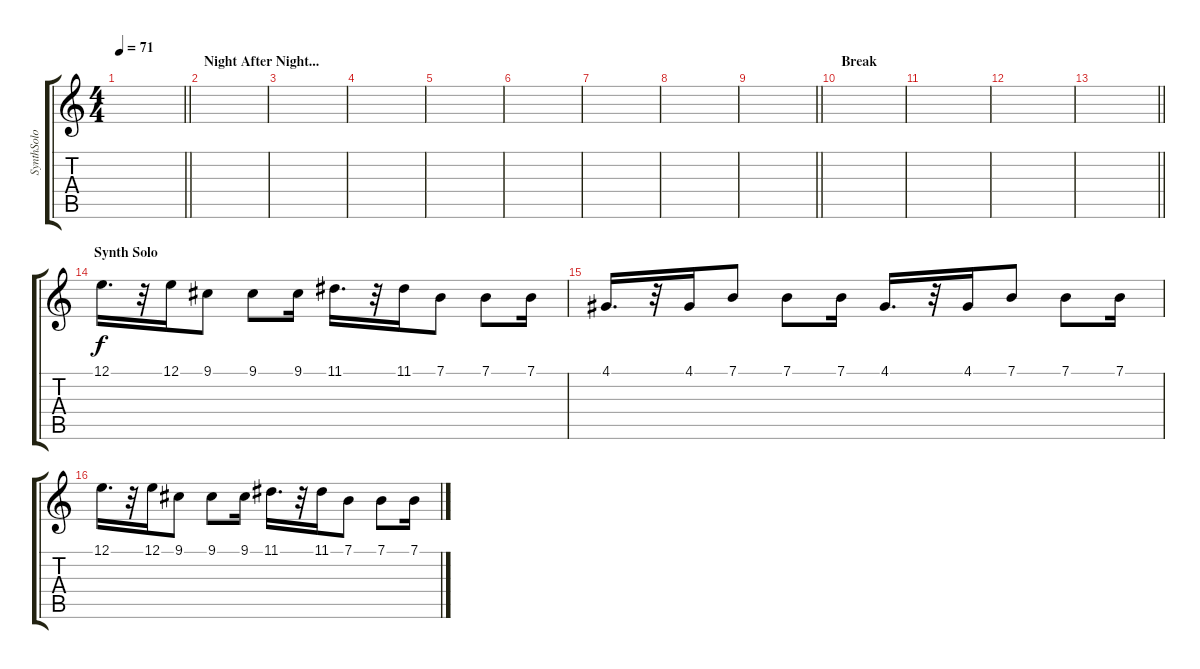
\track ("SynthSolo" "SynthSolo") {instrument lead2sawtooth}
\staff {score tabs}
\tuning (E4 B3 G3 D3 A2 E2) {hide}
\ts (4 4)
\tempo 71
\clef g2
\barLineRight lightlight
\ks c
|
\section ("" "Night After Night...")
|
|
|
|
|
|
|
\barLineRight lightlight
|
\section ("" "Break")
|
|
|
\barLineRight lightlight
|
\section ("" "Synth Solo")
12.1.16{d} r.32 12.1.16 9.1.8 9.1.8 9.1.16 11.1.16{d} r.32 11.1.16 7.1.8 7.1.8 7.1.16 |
4.1.16{d} r.32 4.1.16 7.1.8 7.1.8 7.1.16 4.1.16{d} r.32 4.1.16 7.1.8 7.1.8 7.1.16 |
12.1.16{d} r.32 12.1.16 9.1.8 9.1.8 9.1.16 11.1.16{d} r.32 11.1.16 7.1.8 7.1.8 7.1.16
